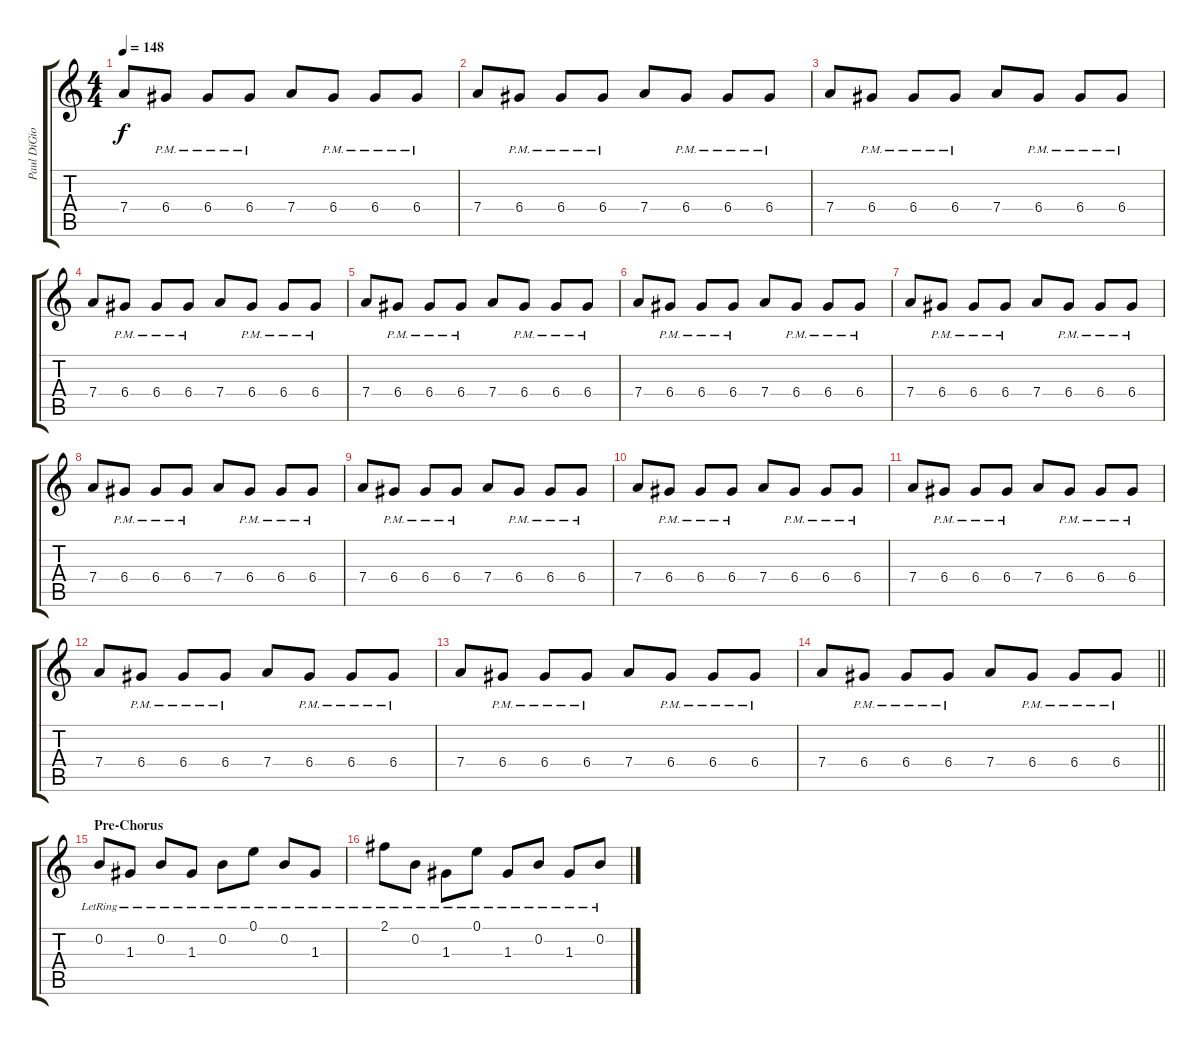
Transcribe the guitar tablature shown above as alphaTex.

\track ("Paul DiGiovanni (Lead Guitar)" "Paul DiGio") {instrument overdrivenguitar}
\staff {score tabs}
\tuning (E4 B3 G3 D3 A2 D2) {hide}
\ts (4 4)
\tempo 148
\clef g2
\ks c
7.4.8{dy f} 6.4{pm}.8 6.4{pm}.8 6.4{pm}.8 7.4.8 6.4{pm}.8 6.4{pm}.8 6.4{pm}.8 |
7.4.8 6.4{pm}.8 6.4{pm}.8 6.4{pm}.8 7.4.8 6.4{pm}.8 6.4{pm}.8 6.4{pm}.8 |
7.4.8 6.4{pm}.8 6.4{pm}.8 6.4{pm}.8 7.4.8 6.4{pm}.8 6.4{pm}.8 6.4{pm}.8 |
7.4.8 6.4{pm}.8 6.4{pm}.8 6.4{pm}.8 7.4.8 6.4{pm}.8 6.4{pm}.8 6.4{pm}.8 |
7.4.8 6.4{pm}.8 6.4{pm}.8 6.4{pm}.8 7.4.8 6.4{pm}.8 6.4{pm}.8 6.4{pm}.8 |
7.4.8 6.4{pm}.8 6.4{pm}.8 6.4{pm}.8 7.4.8 6.4{pm}.8 6.4{pm}.8 6.4{pm}.8 |
7.4.8 6.4{pm}.8 6.4{pm}.8 6.4{pm}.8 7.4.8 6.4{pm}.8 6.4{pm}.8 6.4{pm}.8 |
7.4.8 6.4{pm}.8 6.4{pm}.8 6.4{pm}.8 7.4.8 6.4{pm}.8 6.4{pm}.8 6.4{pm}.8 |
7.4.8 6.4{pm}.8 6.4{pm}.8 6.4{pm}.8 7.4.8 6.4{pm}.8 6.4{pm}.8 6.4{pm}.8 |
7.4.8 6.4{pm}.8 6.4{pm}.8 6.4{pm}.8 7.4.8 6.4{pm}.8 6.4{pm}.8 6.4{pm}.8 |
7.4.8 6.4{pm}.8 6.4{pm}.8 6.4{pm}.8 7.4.8 6.4{pm}.8 6.4{pm}.8 6.4{pm}.8 |
7.4.8 6.4{pm}.8 6.4{pm}.8 6.4{pm}.8 7.4.8 6.4{pm}.8 6.4{pm}.8 6.4{pm}.8 |
7.4.8 6.4{pm}.8 6.4{pm}.8 6.4{pm}.8 7.4.8 6.4{pm}.8 6.4{pm}.8 6.4{pm}.8 |
\barLineRight lightlight
7.4.8 6.4{pm}.8 6.4{pm}.8 6.4{pm}.8 7.4.8 6.4{pm}.8 6.4{pm}.8 6.4{pm}.8 |
\section ("" "Pre-Chorus")
0.2{lr}.8{instrument electricguitarclean} 1.3{lr}.8 0.2{lr}.8 1.3{lr}.8 0.2{lr}.8 0.1{lr}.8 0.2{lr}.8 1.3{lr}.8 |
2.1{lr}.8{instrument electricguitarclean} 0.2{lr}.8 1.3{lr}.8 0.1{lr}.8 1.3{lr}.8 0.2{lr}.8 1.3{lr}.8 0.2{lr}.8
